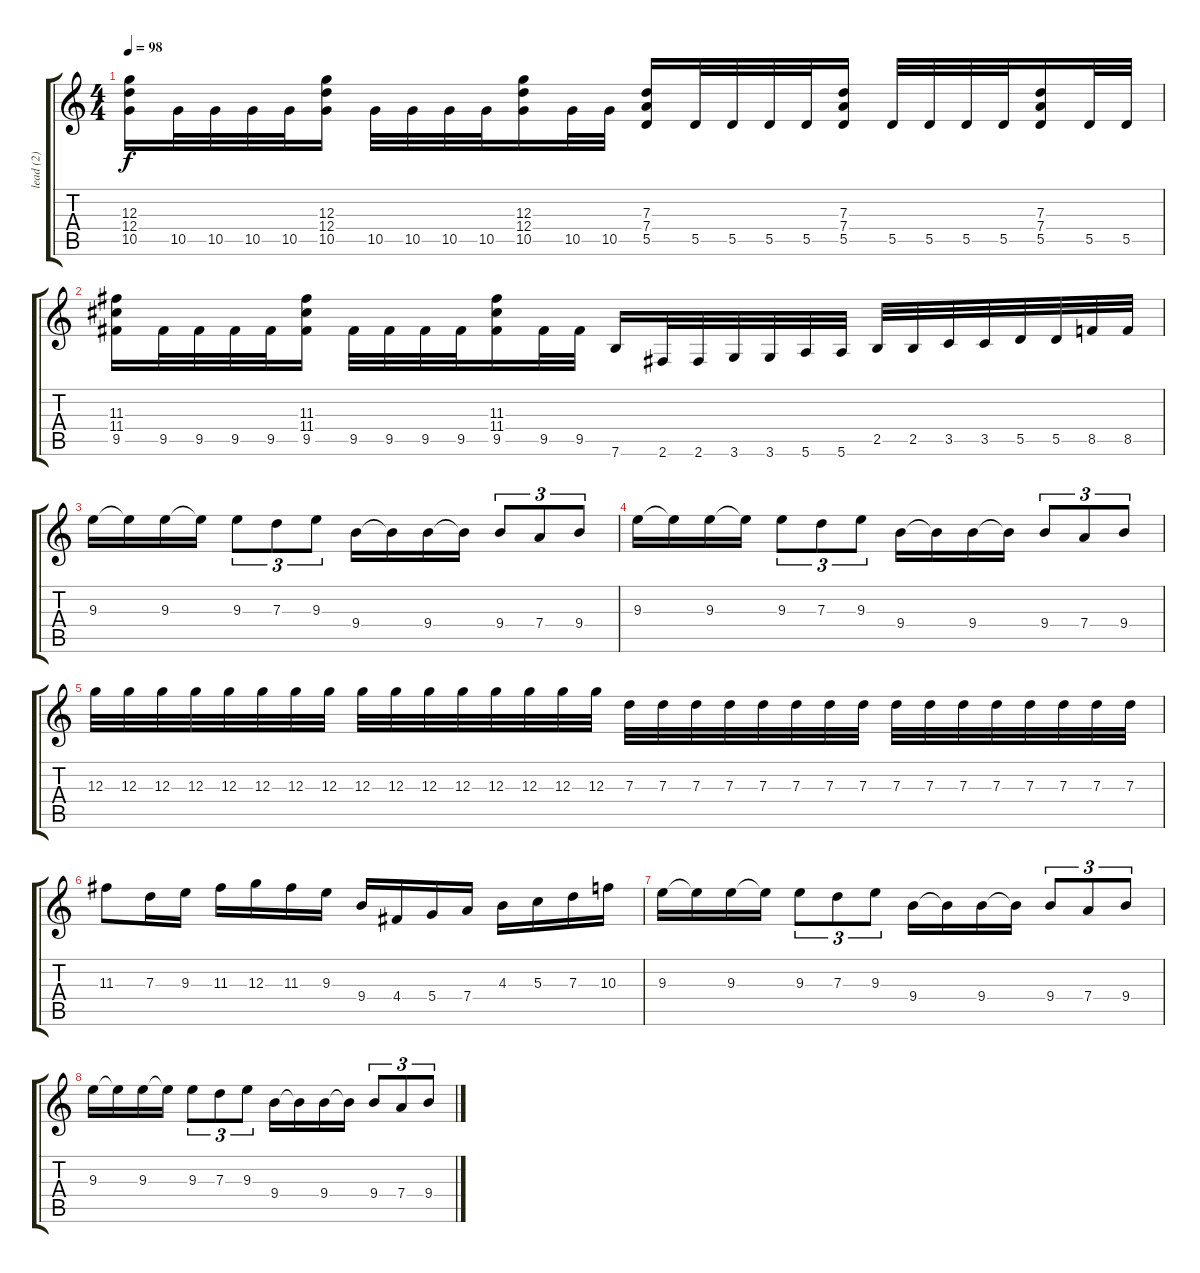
\track ("lead (2)" "lead (2)") {instrument distortionguitar}
\staff {score tabs}
\tuning (E4 B3 G3 D3 A2 E2) {hide}
\ts (4 4)
\tempo 98
\clef g2
\ks c
(12.3 12.4 10.5).16{dy f} 10.5.32 10.5.32 10.5.32 10.5.32 (12.3 12.4 10.5).16 10.5.32 10.5.32 10.5.32 10.5.32 (12.3 12.4 10.5).16 10.5.32 10.5.32 (7.3 7.4 5.5).16 5.5.32 5.5.32 5.5.32 5.5.32 (7.3 7.4 5.5).16 5.5.32 5.5.32 5.5.32 5.5.32 (7.3 7.4 5.5).16 5.5.32 5.5.32 |
(11.3 11.4 9.5).16 9.5.32 9.5.32 9.5.32 9.5.32 (11.3 11.4 9.5).16 9.5.32 9.5.32 9.5.32 9.5.32 (11.3 11.4 9.5).16 9.5.32 9.5.32 7.6.16 2.6.32 2.6.32 3.6.32 3.6.32 5.6.32 5.6.32 2.5.32 2.5.32 3.5.32 3.5.32 5.5.32 5.5.32 8.5.32 8.5.32 |
9.3.16 9.3{t}.16 9.3.16 9.3{t}.16 9.3.8{tu (3 2)} 7.3.8{tu (3 2)} 9.3.8{tu (3 2)} 9.4.16 9.4{t}.16 9.4.16 9.4{t}.16 9.4.8{tu (3 2)} 7.4.8{tu (3 2)} 9.4.8{tu (3 2)} |
9.3.16 9.3{t}.16 9.3.16 9.3{t}.16 9.3.8{tu (3 2)} 7.3.8{tu (3 2)} 9.3.8{tu (3 2)} 9.4.16 9.4{t}.16 9.4.16 9.4{t}.16 9.4.8{tu (3 2)} 7.4.8{tu (3 2)} 9.4.8{tu (3 2)} |
12.3.32 12.3.32 12.3.32 12.3.32 12.3.32 12.3.32 12.3.32 12.3.32 12.3.32 12.3.32 12.3.32 12.3.32 12.3.32 12.3.32 12.3.32 12.3.32 7.3.32 7.3.32 7.3.32 7.3.32 7.3.32 7.3.32 7.3.32 7.3.32 7.3.32 7.3.32 7.3.32 7.3.32 7.3.32 7.3.32 7.3.32 7.3.32 |
11.3.8 7.3.16 9.3.16 11.3.16 12.3.16 11.3.16 9.3.16 9.4.16 4.4.16 5.4.16 7.4.16 4.3.16 5.3.16 7.3.16 10.3.16 |
9.3.16 9.3{t}.16 9.3.16 9.3{t}.16 9.3.8{tu (3 2)} 7.3.8{tu (3 2)} 9.3.8{tu (3 2)} 9.4.16 9.4{t}.16 9.4.16 9.4{t}.16 9.4.8{tu (3 2)} 7.4.8{tu (3 2)} 9.4.8{tu (3 2)} |
9.3.16 9.3{t}.16 9.3.16 9.3{t}.16 9.3.8{tu (3 2)} 7.3.8{tu (3 2)} 9.3.8{tu (3 2)} 9.4.16 9.4{t}.16 9.4.16 9.4{t}.16 9.4.8{tu (3 2)} 7.4.8{tu (3 2)} 9.4.8{tu (3 2)}
